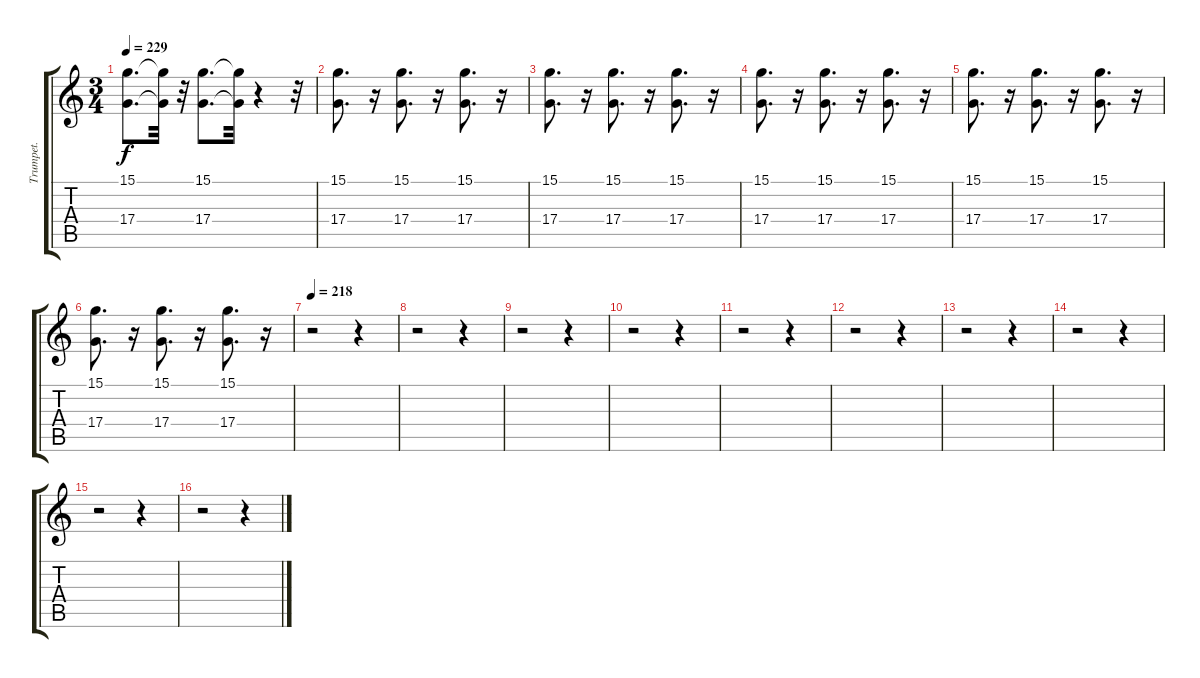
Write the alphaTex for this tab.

\track ("Trumpet." "Trumpet.") {instrument trumpet}
\staff {score tabs}
\tuning (E4 B3 G3 D3 A2 E2) {hide}
\ts (3 4)
\tempo 229
\clef g2
\ks c
(15.1 17.4).8{d dy f} (15.1{t} 17.4{t}).32 r.32 (15.1 17.4).8{d} (15.1{t} 17.4{t}).32 r.4 r.32 |
(15.1 17.4).8{d} r.16 (15.1 17.4).8{d} r.16 (15.1 17.4).8{d} r.16 |
(15.1 17.4).8{d} r.16 (15.1 17.4).8{d} r.16 (15.1 17.4).8{d} r.16 |
(15.1 17.4).8{d} r.16 (15.1 17.4).8{d} r.16 (15.1 17.4).8{d} r.16 |
(15.1 17.4).8{d} r.16 (15.1 17.4).8{d} r.16 (15.1 17.4).8{d} r.16 |
(15.1 17.4).8{d} r.16 (15.1 17.4).8{d} r.16 (15.1 17.4).8{d} r.16 |
\tempo 218
r.2 r.4 |
r.2 r.4 |
r.2 r.4 |
r.2 r.4 |
r.2 r.4 |
r.2 r.4 |
r.2 r.4 |
r.2 r.4 |
r.2 r.4 |
r.2 r.4
